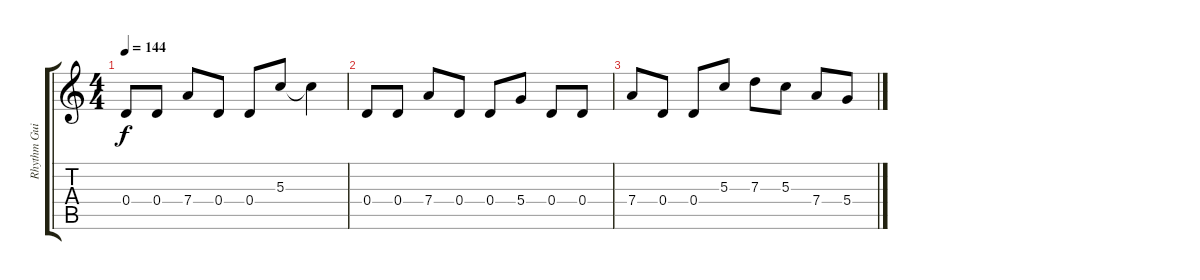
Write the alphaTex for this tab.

\track ("Rhythm Guitar" "Rhythm Gui") {instrument distortionguitar}
\staff {score tabs}
\tuning (E4 B3 G3 D3 A2 E2) {hide}
\ts (4 4)
\tempo 144
\clef g2
\ks c
0.4.8{dy f} 0.4.8 7.4.8 0.4.8 0.4.8 5.3.8 5.3{t}.4 |
0.4.8 0.4.8 7.4.8 0.4.8 0.4.8 5.4.8 0.4.8 0.4.8 |
7.4.8 0.4.8 0.4.8 5.3.8 7.3.8 5.3.8 7.4.8 5.4.8
